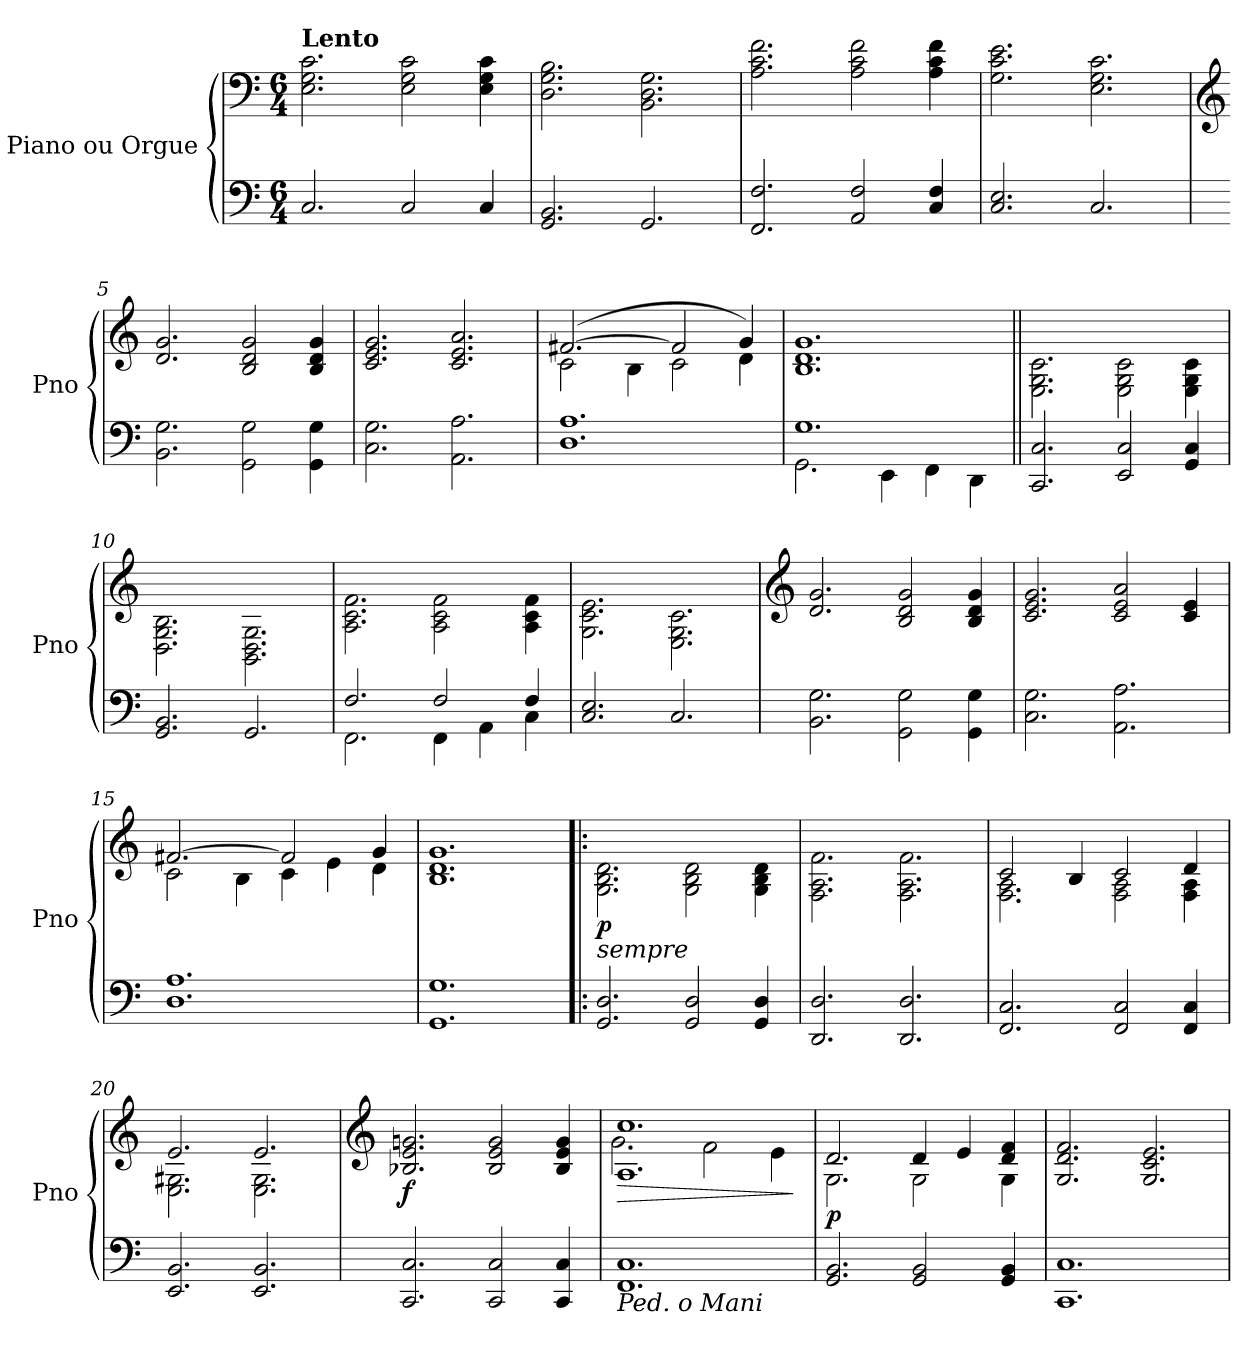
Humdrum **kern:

**kern	**kern	**dynam
*part1	*part1	*part1
*staff2	*staff1	*staff1/2
*I"Piano  ou Orgue	*	*
*I'Pno	*	*
*clefF4	*clefF4	*
*k[]	*k[]	*
*M6/4	*M6/4	*
=1	=1	=1
!	!LO:TX:a:B:t=Lento	!
!	!	!LO:DY:b
2.C/	2.E\ 2.G\ 2.c\	other-dynamics
2C/	2E\ 2G\ 2c\	.
4C/	4E\ 4G\ 4c\	.
=2	=2	=2
2.GG/ 2.BB/	2.D\ 2.G\ 2.B\	.
2.GG/	2.BB\ 2.D\ 2.G\	.
=3	=3	=3
2.FF/ 2.F/	2.A\ 2.c\ 2.f\	.
2AA/ 2F/	2A\ 2c\ 2f\	.
4C/ 4F/	4A\ 4c\ 4f\	.
=4	=4	=4
2.C/ 2.E/	2.G\ 2.c\ 2.e\	.
2.C/	2.E\ 2.G\ 2.c\	.
=5	=5	=5
*	*clefG2	*
2.BB\ 2.G\	2.d/ 2.g/	.
2GG\ 2G\	2B/ 2d/ 2g/	.
4GG\ 4G\	4B/ 4d/ 4g/	.
=6	=6	=6
2.C\ 2.G\	2.c/ 2.e/ 2.g/	.
2.AA\ 2.A\	2.c/ 2.e/ 2.a/	.
=7	=7	=7
*	*^	*
1.D 1.A	([2.f#X/	2c\	.
.	.	4B\	.
.	2f#/]	2c\	.
.	4g/)	4d\	.
*	*v	*v	*
=8	=8	=8
*^	*	*
1.G	2.GG\	1.B 1.d 1.g	.
.	4EE\	.	.
.	4FF\	.	.
.	4DD\	.	.
*v	*v	*	*
!!LO:LB:g=z
=9||	=9||	=9||
2.CC/ 2.C/	2.E\ 2.G\ 2.c\	.
2EE/ 2C/	2E\ 2G\ 2c\	.
4GG/ 4C/	4E\ 4G\ 4c\	.
=10	=10	=10
2.GG/ 2.BB/	2.D\ 2.G\ 2.B\	.
2.GG/	2.BB\ 2.D\ 2.G\	.
=11	=11	=11
*^	*	*
2.F/	2.FF\	2.A\ 2.c\ 2.f\	.
2F/	4FF\	2A\ 2c\ 2f\	.
.	4AA\	.	.
4F/	4C\	4A\ 4c\ 4f\	.
*v	*v	*	*
=12	=12	=12
2.C/ 2.E/	2.G\ 2.c\ 2.e\	.
2.C/	2.E\ 2.G\ 2.c\	.
=13	=13	=13
*	*clefG2	*
2.BB\ 2.G\	2.d/ 2.g/	.
2GG\ 2G\	2B/ 2d/ 2g/	.
4GG\ 4G\	4B/ 4d/ 4g/	.
=14	=14	=14
2.C\ 2.G\	2.c/ 2.e/ 2.g/	.
2.AA\ 2.A\	2c/ 2e/ 2a/	.
.	4c/ 4e/	.
=15	=15	=15
*	*^	*
1.D 1.A	[2.f#X/	2c\	.
.	.	4B\	.
.	2f#/]	4c\	.
.	.	4e\	.
.	4g/	4d\	.
*	*v	*v	*
=16	=16	=16
1.GG 1.G	1.B 1.d 1.g	.
!!LO:LB:g=z
=17!|:	=17!|:	=17!|:
!	!LO:TX:b:i:t=sempre	!
!	!	!LO:DY:b
2.GG/ 2.D/	2.G\ 2.B\ 2.d\	p
2GG/ 2D/	2G\ 2B\ 2d\	.
4GG/ 4D/	4G\ 4B\ 4d\	.
=18	=18	=18
2.DD/ 2.D/	2.F\ 2.A\ 2.f\	.
2.DD/ 2.D/	2.F\ 2.A\ 2.f\	.
=19	=19	=19
*	*^	*
2.FF/ 2.C/	2c/	2.F\ 2.A\	.
.	4B/	.	.
2FF/ 2C/	2c/	2F\ 2A\	.
4FF/ 4C/	4d/	4F\ 4A\	.
=20	=20	=20	=20
2.EE/ 2.BB/	2.e/	2.E\ 2.G#X\	.
2.EE/ 2.BB/	2.e/	2.E\ 2.G#\	.
*	*v	*v	*
=21	=21	=21
*	*clefG2	*
*	*^	*
!	!	!	!LO:DY:b
*	*v	*v	*
2.CC/ 2.C/	2.B-X/ 2.e/ 2.gn/	f
2CC/ 2C/	2B-/ 2e/ 2g/	.
4CC/ 4C/	4B-/ 4e/ 4g/	.
=22	=22	=22
!LO:TX:b:i:t=Ped. o Mani	!	!
!	!	!LO:HP:b
*	*^	*
1.FF 1.C	1.A 1.cc	2.g\	>
.	.	2f\	.
.	.	4e\	.
*	*v	*v	*
.	.	]
=23	=23	=23
*	*^	*
!	!	!	!LO:DY:b
2.GG/ 2.BB/	2.d/	2.G\	p
2GG/ 2BB/	4d/	2G\	.
.	4e/	.	.
4GG/ 4BB/	4d/ 4f/	4G\	.
*	*v	*v	*
=24	=24	=24
1.CC 1.C	2.G/ 2.d/ 2.f/	.
.	2.G/ 2.c/ 2.e/	.
=	=	=
*-	*-	*-
